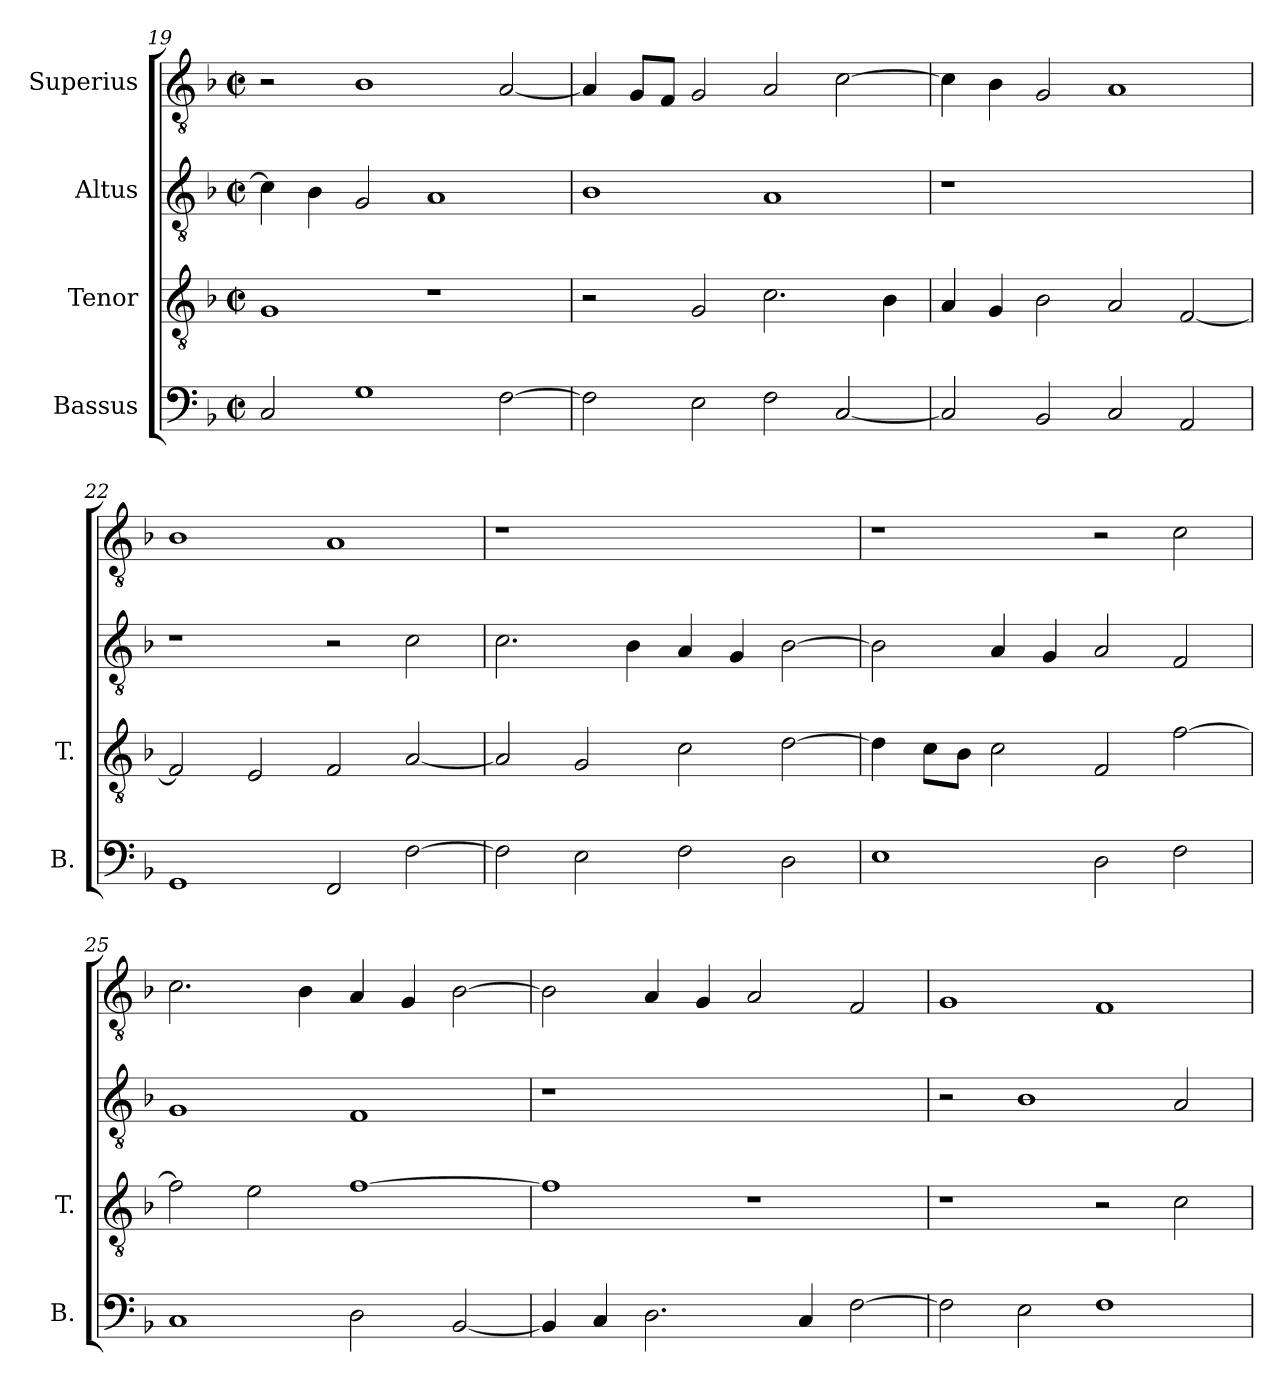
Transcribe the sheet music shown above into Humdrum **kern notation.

**kern	**kern	**kern	**kern
*part4	*part3	*part2	*part1
*staff4	*staff3	*staff2	*staff1
*I"Bassus	*I"Tenor	*I"Altus	*I"Superius
*I'B.	*I'T.	*	*
*clefF4	*clefGv2	*clefGv2	*clefGv2
*	*ITrd7c12	*ITrd7c12	*ITrd7c12
*k[b-]	*k[b-]	*k[b-]	*k[b-]
*F:	*F:	*F:	*F:
*M2/2	*M2/2	*M2/2	*M2/2
*met(c|)	*met(c|)	*met(c|)	*met(c|)
=19	=19	=19	=19
2Ci/	1GGi	4Ci\]	2r
.	.	4BB-i\	.
1Gi	.	2GGi/	1BB-i
.	1r	1AAi	.
[>2Fi\	.	.	[<2AAi/
!!LO:PB:g=z
=20	=20	=20	=20
2Fi\]	2r	1BB-i	4AAi/]
.	.	.	8GGi/L
.	.	.	8FFi/J
2Ei\	2GGi/	.	2GGi/
2Fi\	2.Ci\	1AAi	2AAi/
[<2Ci/	.	.	[>2Ci\
.	4BB-i\	.	.
=21	=21	=21	=21
!	!	!LO:N:vis=1	!
2Ci/]	4AAi/	1r	4Ci\]
.	4GGi/	.	4BB-i\
2BB-i/	2BB-i\	.	2GGi/
2Ci/	2AAi/	1ryy	1AAi
2AAi/	[<2FFi/	.	.
=22	=22	=22	=22
1GGi	2FFi/]	1r	1BB-i
.	2EEi/	.	.
2FFi/	2FFi/	2r	1AAi
[>2Fi\	[<2AAi/	2Ci\	.
=23	=23	=23	=23
!	!	!	!LO:N:vis=1
2Fi\]	2AAi/]	2.Ci\	1r
2Ei\	2GGi/	.	.
.	.	4BB-i\	.
2Fi\	2Ci\	4AAi/	1ryy
.	.	4GGi/	.
2Di\	[>2Di\	[>2BB-i\	.
!!LO:LB:g=z
=24	=24	=24	=24
1Ei	4Di\]	2BB-i\]	1r
.	8Ci\L	.	.
.	8BB-i\J	.	.
.	2Ci\	4AAi/	.
.	.	4GGi/	.
2Di\	2FFi/	2AAi/	2r
2Fi\	[>2Fi\	2FFi/	2Ci\
=25	=25	=25	=25
1Ci	2Fi\]	1GGi	2.Ci\
.	2Ei\	.	.
.	.	.	4BB-i\
2Di\	[>1Fi	1FFi	4AAi/
.	.	.	4GGi/
[<2BB-i/	.	.	[>2BB-i\
=26	=26	=26	=26
!	!	!LO:N:vis=1	!
4BB-i/]	1Fi]	1r	2BB-i\]
4Ci/	.	.	.
2.Di\	.	.	4AAi/
.	.	.	4GGi/
.	1r	1ryy	2AAi/
4Ci/	.	.	.
[>2Fi\	.	.	2FFi/
=27	=27	=27	=27
2Fi\]	1r	2r	1GGi
2Ei\	.	1BB-i	.
1Fi	2r	.	1FFi
.	2Ci\	2AAi/	.
=	=	=	=
*-	*-	*-	*-
